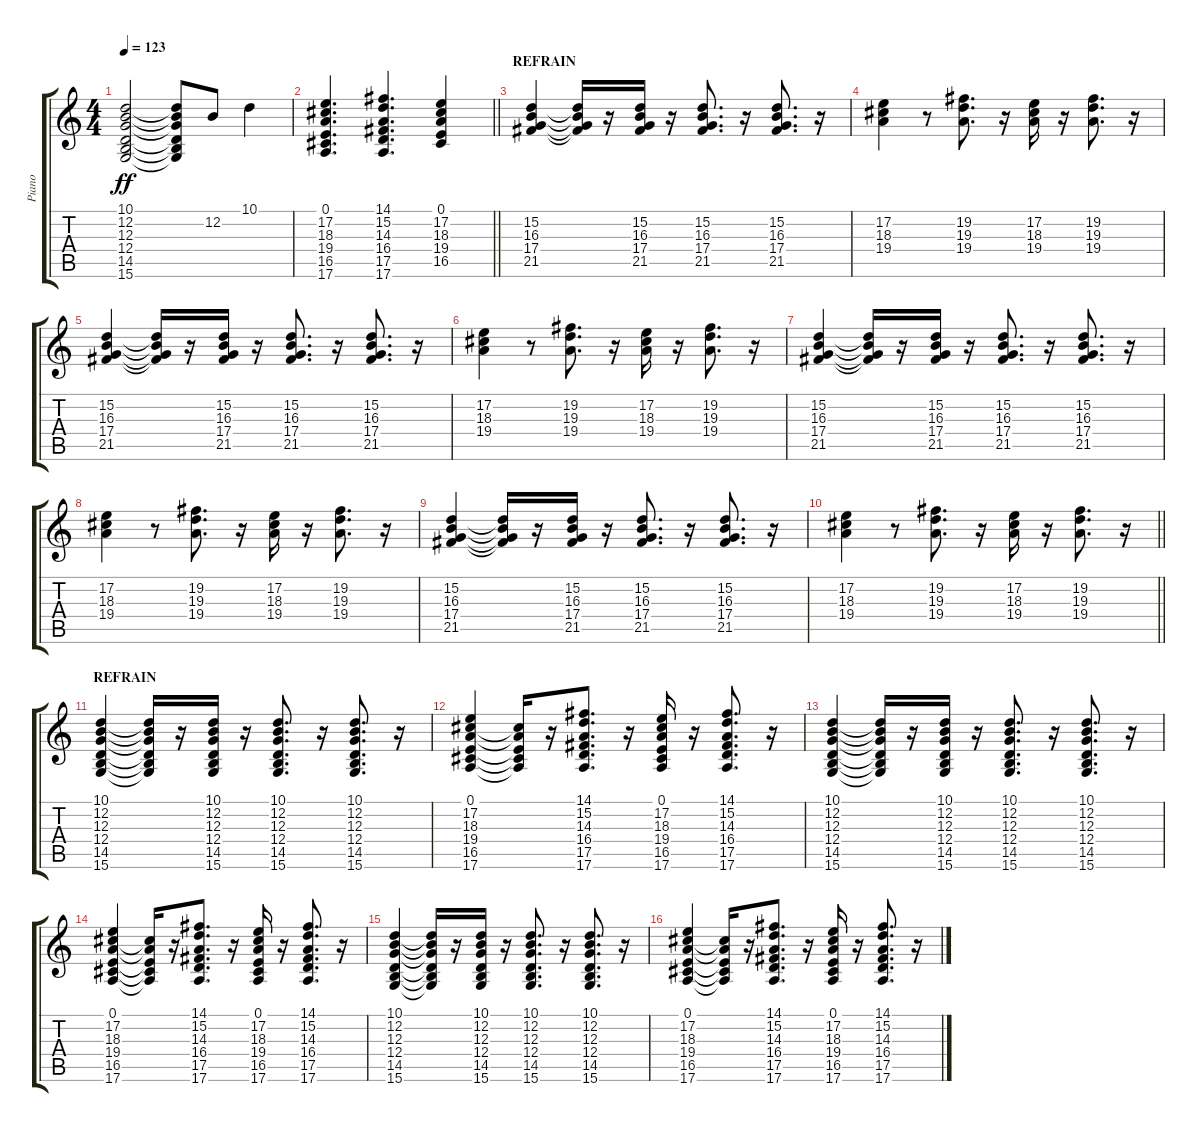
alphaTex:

\track ("Piano" "Piano") {instrument electricpiano1}
\staff {score tabs}
\tuning (E4 B3 G3 D3 A2 E2) {hide}
\ts (4 4)
\tempo 123
\clef g2
\ks c
(10.1 12.2 12.3 12.4 14.5 15.6).2{dy ff} (10.1{t} 12.2{t} 12.3{t} 12.4{t} 14.5{t} 15.6{t}).8 12.2.8 10.1.4 |
\barLineRight lightlight
(0.1 17.2 18.3 19.4 16.5 17.6).4{d} (14.1 15.2 14.3 16.4 17.5 17.6).4{d} (0.1 17.2 18.3 19.4 16.5).4 |
\section ("" "REFRAIN")
(15.2 16.3 17.4 21.5).4 (15.2{t} 16.3{t} 17.4{t} 21.5{t}).16 r.16 (15.2 16.3 17.4 21.5).16 r.16 (15.2 16.3 17.4 21.5).8{d} r.16 (15.2 16.3 17.4 21.5).8{d} r.16 |
(17.2 18.3 19.4).4 r.8 (19.2 19.3 19.4).8{d} r.16 (17.2 18.3 19.4).16 r.16 (19.2 19.3 19.4).8{d} r.16 |
(15.2 16.3 17.4 21.5).4 (15.2{t} 16.3{t} 17.4{t} 21.5{t}).16 r.16 (15.2 16.3 17.4 21.5).16 r.16 (15.2 16.3 17.4 21.5).8{d} r.16 (15.2 16.3 17.4 21.5).8{d} r.16 |
(17.2 18.3 19.4).4 r.8 (19.2 19.3 19.4).8{d} r.16 (17.2 18.3 19.4).16 r.16 (19.2 19.3 19.4).8{d} r.16 |
(15.2 16.3 17.4 21.5).4 (15.2{t} 16.3{t} 17.4{t} 21.5{t}).16 r.16 (15.2 16.3 17.4 21.5).16 r.16 (15.2 16.3 17.4 21.5).8{d} r.16 (15.2 16.3 17.4 21.5).8{d} r.16 |
(17.2 18.3 19.4).4 r.8 (19.2 19.3 19.4).8{d} r.16 (17.2 18.3 19.4).16 r.16 (19.2 19.3 19.4).8{d} r.16 |
(15.2 16.3 17.4 21.5).4 (15.2{t} 16.3{t} 17.4{t} 21.5{t}).16 r.16 (15.2 16.3 17.4 21.5).16 r.16 (15.2 16.3 17.4 21.5).8{d} r.16 (15.2 16.3 17.4 21.5).8{d} r.16 |
\barLineRight lightlight
(17.2 18.3 19.4).4 r.8 (19.2 19.3 19.4).8{d} r.16 (17.2 18.3 19.4).16 r.16 (19.2 19.3 19.4).8{d} r.16 |
\section ("" "REFRAIN")
(10.1 12.2 12.3 12.4 14.5 15.6).4 (10.1{t} 12.2{t} 12.3{t} 12.4{t} 14.5{t} 15.6{t}).16 r.16 (10.1 12.2 12.3 12.4 14.5 15.6).16 r.16 (10.1 12.2 12.3 12.4 14.5 15.6).8{d} r.16 (10.1 12.2 12.3 12.4 14.5 15.6).8{d} r.16 |
(0.1 17.2 18.3 19.4 16.5 17.6).4 (0.1{t} 18.3{t} 19.4{t} 16.5{t} 17.6{t}).16 r.16 (14.1 15.2 14.3 16.4 17.5 17.6).8{d} r.16 (0.1 17.2 18.3 19.4 16.5 17.6).16 r.16 (14.1 15.2 14.3 16.4 17.5 17.6).8{d} r.16 |
(10.1 12.2 12.3 12.4 14.5 15.6).4 (10.1{t} 12.2{t} 12.3{t} 12.4{t} 14.5{t} 15.6{t}).16 r.16 (10.1 12.2 12.3 12.4 14.5 15.6).16 r.16 (10.1 12.2 12.3 12.4 14.5 15.6).8{d} r.16 (10.1 12.2 12.3 12.4 14.5 15.6).8{d} r.16 |
(0.1 17.2 18.3 19.4 16.5 17.6).4 (0.1{t} 18.3{t} 19.4{t} 16.5{t} 17.6{t}).16 r.16 (14.1 15.2 14.3 16.4 17.5 17.6).8{d} r.16 (0.1 17.2 18.3 19.4 16.5 17.6).16 r.16 (14.1 15.2 14.3 16.4 17.5 17.6).8{d} r.16 |
(10.1 12.2 12.3 12.4 14.5 15.6).4 (10.1{t} 12.2{t} 12.3{t} 12.4{t} 14.5{t} 15.6{t}).16 r.16 (10.1 12.2 12.3 12.4 14.5 15.6).16 r.16 (10.1 12.2 12.3 12.4 14.5 15.6).8{d} r.16 (10.1 12.2 12.3 12.4 14.5 15.6).8{d} r.16 |
(0.1 17.2 18.3 19.4 16.5 17.6).4 (0.1{t} 18.3{t} 19.4{t} 16.5{t} 17.6{t}).16 r.16 (14.1 15.2 14.3 16.4 17.5 17.6).8{d} r.16 (0.1 17.2 18.3 19.4 16.5 17.6).16 r.16 (14.1 15.2 14.3 16.4 17.5 17.6).8{d} r.16
